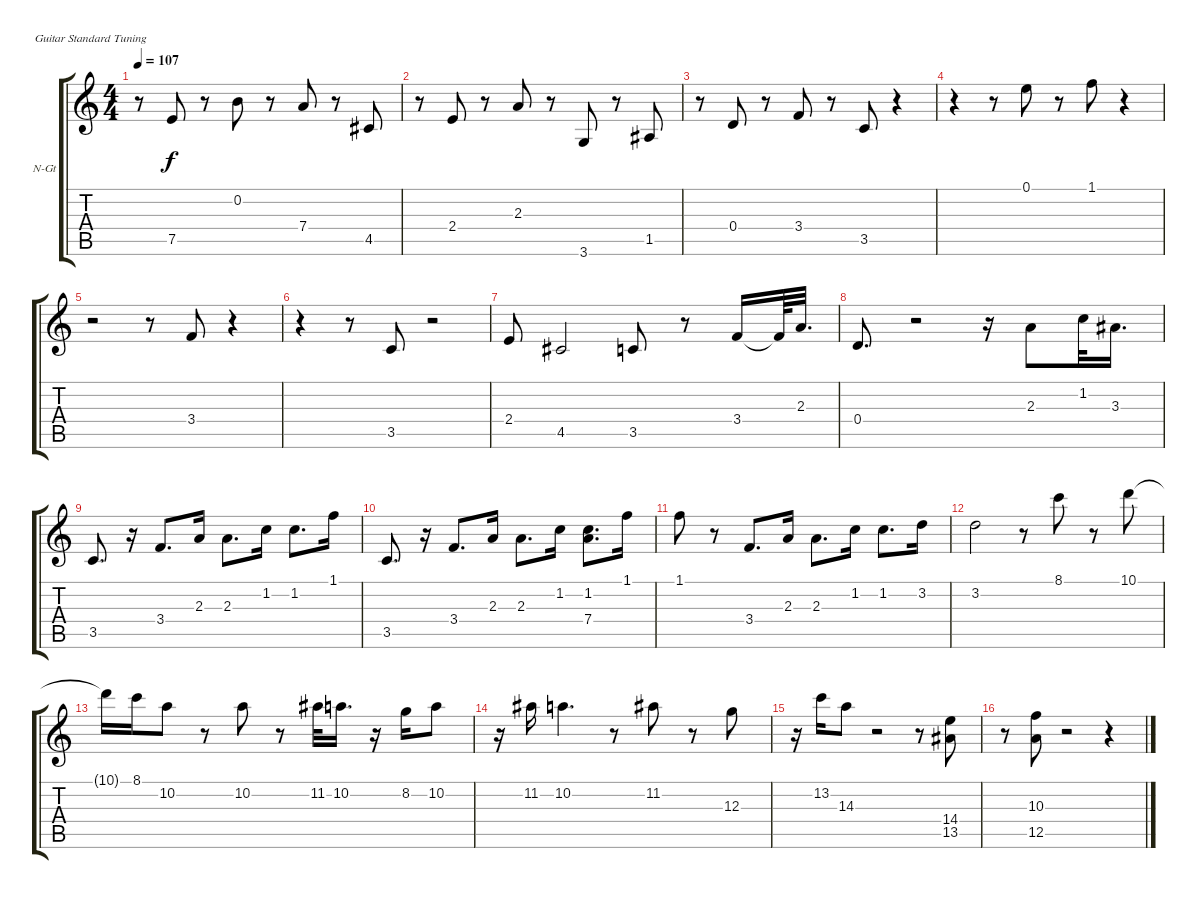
\bracketExtendMode groupsimilarinstruments
\firstSystemTrackNameOrientation horizontal
\otherSystemsTrackNameOrientation horizontal
\track ("Violin I" "N-Gt") {instrument acousticguitarnylon}
\staff {score tabs}
\tuning (E4 B3 G3 D3 A2 E2)
\ts (4 4)
\tempo 107
\clef g2
\ks c
r.8{dy f} 7.5.8 r.8 0.2.8 r.8 7.4.8 r.8 4.5.8 |
r.8 2.4.8 r.8 2.3.8 r.8 3.6.8 r.8 1.5.8 |
r.8 0.4.8 r.8 3.4.8 r.8 3.5.8 r.4 |
r.4 r.8 0.1.8 r.8 1.1.8 r.4 |
r.2 r.8 3.4.8 r.4 |
r.4 r.8 3.5.8 r.2 |
2.4.8 4.5.2 3.5.8 r.8 3.4.16 3.4{t}.64 2.3.32{d} |
0.4.8{d} r.2 r.16 2.3.8 1.2.32 3.3.16{d} |
3.5.8{d} r.16 3.4.8{d} 2.3.16 2.3.8{d} 1.2.16 1.2.8{d} 1.1.16 |
3.5.8{d} r.16 3.4.8{d} 2.3.16 2.3.8{d} 1.2.16 (1.2 7.4).8{d} 1.1.16 |
1.1.8 r.8 3.4.8{d} 2.3.16 2.3.8{d} 1.2.16 1.2.8{d} 3.2.16 |
3.2.2 r.8 8.1.8 r.8 10.1.8 |
10.1{t}.16 8.1.16 10.2.8 r.8 10.2.8 r.8 11.2.32 10.2.16{d} r.16 8.2.16 10.2.8 |
r.16 11.2.16 10.2.4{d} r.8 11.2.8 r.8 12.3.8 |
r.16 13.2.16 14.3.8 r.2 r.8 (14.4 13.5).8 |
r.8 (10.3 12.5).8 r.2 r.4
